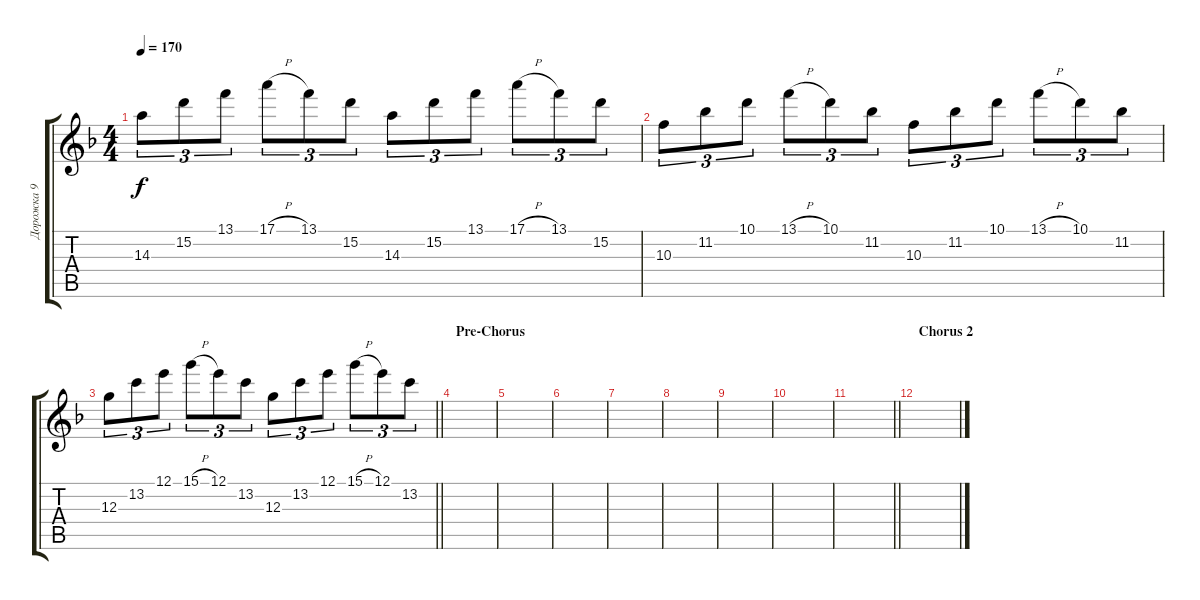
\track ("Дорожка 9" "Дорожка 9") {instrument distortionguitar}
\staff {score tabs}
\tuning (E4 B3 G3 D3 A2 E2) {hide}
\ts (4 4)
\tempo 170
\clef g2
\ks f
14.3.8{tu (3 2) dy f} 15.2.8{tu (3 2)} 13.1.8{tu (3 2)} 17.1{h}.8{tu (3 2)} 13.1.8{tu (3 2)} 15.2.8{tu (3 2)} 14.3.8{tu (3 2)} 15.2.8{tu (3 2)} 13.1.8{tu (3 2)} 17.1{h}.8{tu (3 2)} 13.1.8{tu (3 2)} 15.2.8{tu (3 2)} |
10.3.8{tu (3 2)} 11.2.8{tu (3 2)} 10.1.8{tu (3 2)} 13.1{h}.8{tu (3 2)} 10.1.8{tu (3 2)} 11.2.8{tu (3 2)} 10.3.8{tu (3 2)} 11.2.8{tu (3 2)} 10.1.8{tu (3 2)} 13.1{h}.8{tu (3 2)} 10.1.8{tu (3 2)} 11.2.8{tu (3 2)} |
\barLineRight lightlight
12.3.8{tu (3 2)} 13.2.8{tu (3 2)} 12.1.8{tu (3 2)} 15.1{h}.8{tu (3 2)} 12.1.8{tu (3 2)} 13.2.8{tu (3 2)} 12.3.8{tu (3 2)} 13.2.8{tu (3 2)} 12.1.8{tu (3 2)} 15.1{h}.8{tu (3 2)} 12.1.8{tu (3 2)} 13.2.8{tu (3 2)} |
\section ("" "Pre-Chorus")
|
|
|
|
|
|
|
\barLineRight lightlight
|
\section ("" "Chorus 2")
